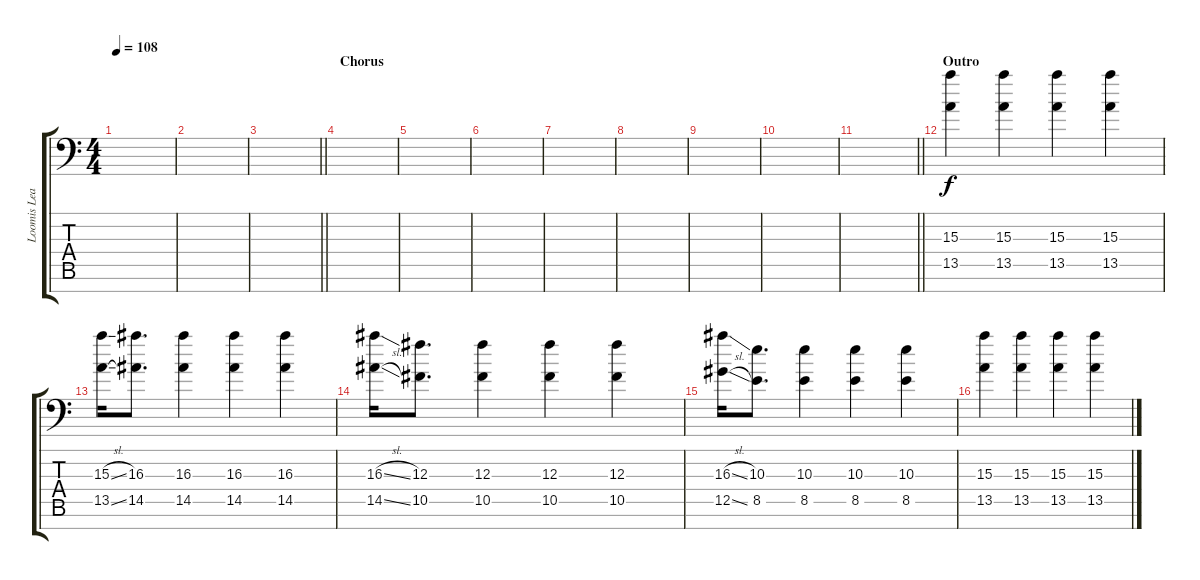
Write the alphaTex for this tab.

\track ("Loomis Lead 2" "Loomis Lea") {instrument distortionguitar}
\staff {score tabs}
\tuning (Eb4 Bb3 Gb3 Db3 Ab2 Eb2 Bb1) {hide}
\ts (4 4)
\tempo 108
\clef f4
\ks c
|
|
\barLineRight lightlight
|
\section ("" "Chorus")
|
|
|
|
|
|
|
\barLineRight lightlight
|
\section ("" "Outro")
(15.3 13.5).4{balance 8} (15.3 13.5).4 (15.3 13.5).4 (15.3 13.5).4 |
(15.3{sl} 13.5{sl}).16 (16.3 14.5).8{d} (16.3 14.5).4 (16.3 14.5).4 (16.3 14.5).4 |
(16.3{sl} 14.5{sl}).16 (12.3 10.5).8{d} (12.3 10.5).4 (12.3 10.5).4 (12.3 10.5).4 |
(16.3{sl} 12.5{sl}).16 (10.3 8.5).8{d} (10.3 8.5).4 (10.3 8.5).4 (10.3 8.5).4 |
(15.3 13.5).4 (15.3 13.5).4 (15.3 13.5).4 (15.3 13.5).4
